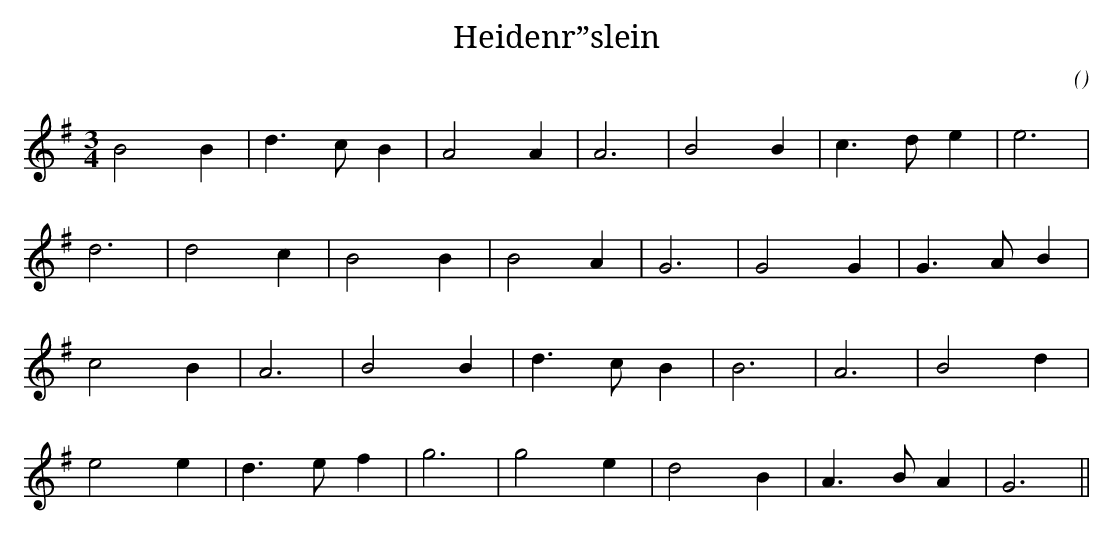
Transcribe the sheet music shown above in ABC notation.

X:1
T: Heidenr”slein
C:
O:
M:3/4
K:G
K:G
M:3/4
L:1/16
B8 B4 |d6 c2 B4 |A8 A4 |A12 |B8 B4 |c6 d2 e4 |e12 |
d12 |d8 c4 |B8 B4 |B8 A4 |G12 |G8 G4 |G6 A2 B4 |
c8 B4 |A12 |B8 B4 |d6 c2 B4 |B12 |A12 |B8 d4 |
e8 e4 |d6 e2 f4 |g12 |g8 e4 |d8 B4 |A6 B2 A4 |G12 ||
